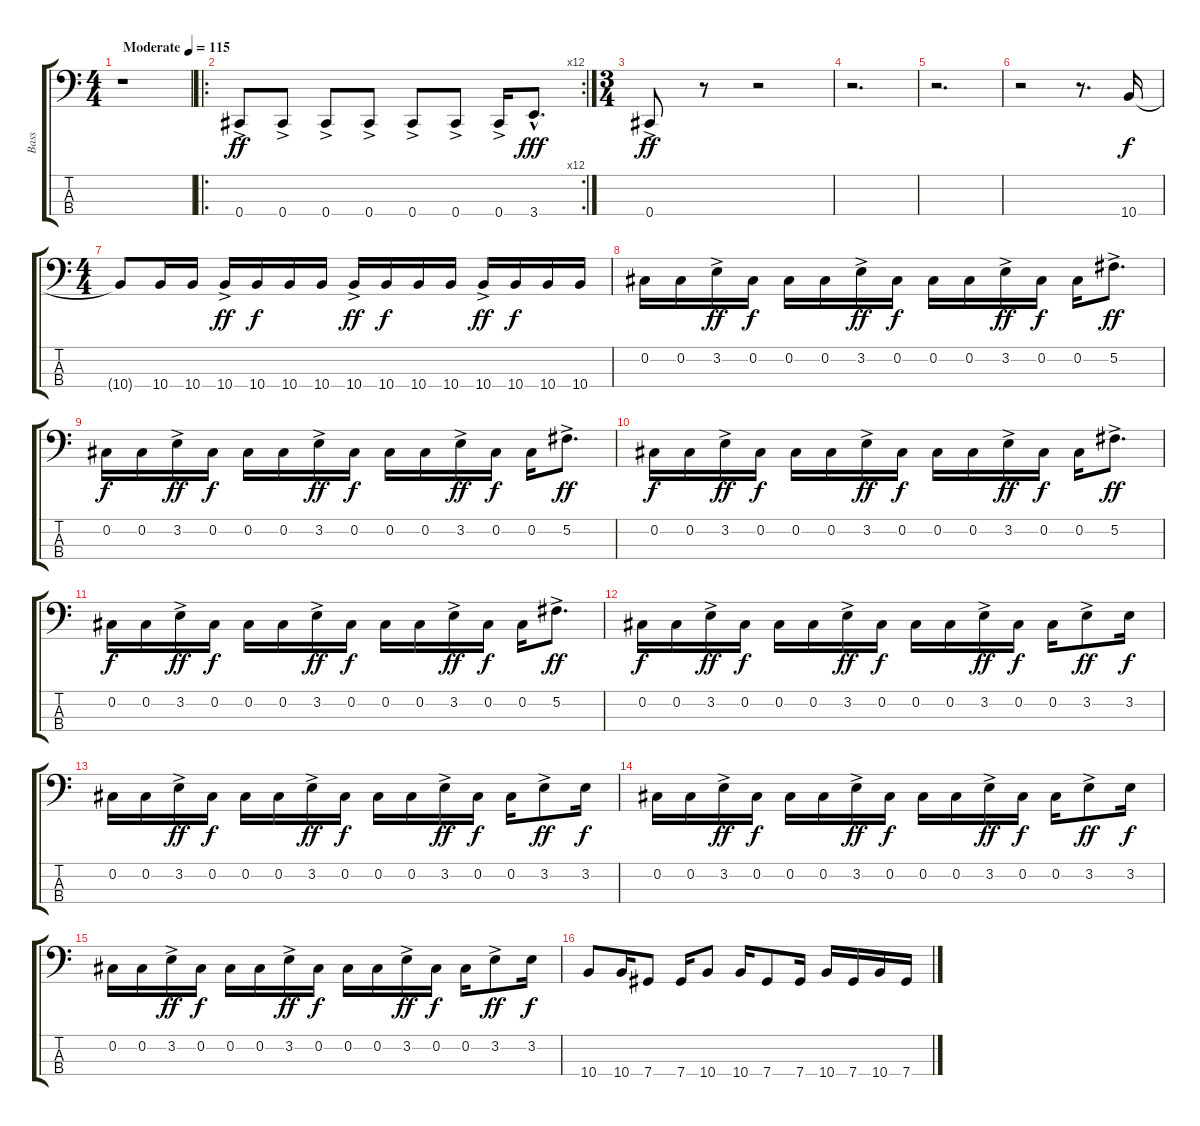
\track ("Bass" "Bass") {instrument electricbasspick}
\staff {score tabs}
\tuning (Gb2 Db2 Ab1 Db1) {hide}
\ts (4 4)
\tempo (115 "Moderate")
\clef f4
\ks c
r.1{dy ff instrument electricbasspick} |
\ro
\rc 12
0.4{ac}.8 0.4{ac}.8 0.4{ac}.8 0.4{ac}.8 0.4{ac}.8 0.4{ac}.8 0.4{ac}.16 3.4{hac}.8{d dy fff} |
\ts (3 4)
0.4{ac}.8{dy ff} r.8 r.2 |
r.2{d} |
r.2{d} |
r.2 r.8{d} 10.4.16{dy f} |
\ts (4 4)
10.4{t}.8 10.4.16 10.4.16 10.4{ac}.16{dy ff} 10.4.16{dy f} 10.4.16 10.4.16 10.4{ac}.16{dy ff} 10.4.16{dy f} 10.4.16 10.4.16 10.4{ac}.16{dy ff} 10.4.16{dy f} 10.4.16 10.4.16 |
0.2.16 0.2.16 3.2{ac}.16{dy ff} 0.2.16{dy f} 0.2.16 0.2.16 3.2{ac}.16{dy ff} 0.2.16{dy f} 0.2.16 0.2.16 3.2{ac}.16{dy ff} 0.2.16{dy f} 0.2.16 5.2{ac}.8{d dy ff} |
0.2.16{dy f} 0.2.16 3.2{ac}.16{dy ff} 0.2.16{dy f} 0.2.16 0.2.16 3.2{ac}.16{dy ff} 0.2.16{dy f} 0.2.16 0.2.16 3.2{ac}.16{dy ff} 0.2.16{dy f} 0.2.16 5.2{ac}.8{d dy ff} |
0.2.16{dy f} 0.2.16 3.2{ac}.16{dy ff} 0.2.16{dy f} 0.2.16 0.2.16 3.2{ac}.16{dy ff} 0.2.16{dy f} 0.2.16 0.2.16 3.2{ac}.16{dy ff} 0.2.16{dy f} 0.2.16 5.2{ac}.8{d dy ff} |
0.2.16{dy f} 0.2.16 3.2{ac}.16{dy ff} 0.2.16{dy f} 0.2.16 0.2.16 3.2{ac}.16{dy ff} 0.2.16{dy f} 0.2.16 0.2.16 3.2{ac}.16{dy ff} 0.2.16{dy f} 0.2.16 5.2{ac}.8{d dy ff} |
0.2.16{dy f} 0.2.16 3.2{ac}.16{dy ff} 0.2.16{dy f} 0.2.16 0.2.16 3.2{ac}.16{dy ff} 0.2.16{dy f} 0.2.16 0.2.16 3.2{ac}.16{dy ff} 0.2.16{dy f} 0.2.16 3.2{ac}.8{dy ff} 3.2.16{dy f} |
0.2.16 0.2.16 3.2{ac}.16{dy ff} 0.2.16{dy f} 0.2.16 0.2.16 3.2{ac}.16{dy ff} 0.2.16{dy f} 0.2.16 0.2.16 3.2{ac}.16{dy ff} 0.2.16{dy f} 0.2.16 3.2{ac}.8{dy ff} 3.2.16{dy f} |
0.2.16 0.2.16 3.2{ac}.16{dy ff} 0.2.16{dy f} 0.2.16 0.2.16 3.2{ac}.16{dy ff} 0.2.16{dy f} 0.2.16 0.2.16 3.2{ac}.16{dy ff} 0.2.16{dy f} 0.2.16 3.2{ac}.8{dy ff} 3.2.16{dy f} |
0.2.16 0.2.16 3.2{ac}.16{dy ff} 0.2.16{dy f} 0.2.16 0.2.16 3.2{ac}.16{dy ff} 0.2.16{dy f} 0.2.16 0.2.16 3.2{ac}.16{dy ff} 0.2.16{dy f} 0.2.16 3.2{ac}.8{dy ff} 3.2.16{dy f} |
10.4.8 10.4.16 7.4.8 7.4.16 10.4.8 10.4.16 7.4.8 7.4.16 10.4.16 7.4.16 10.4.16 7.4.16
